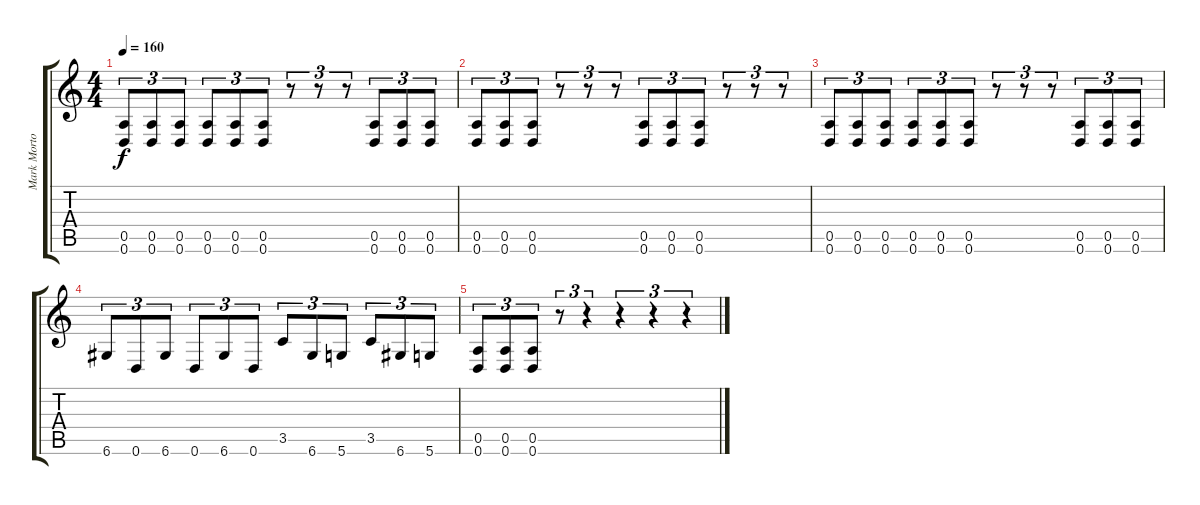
\track ("Mark Morton" "Mark Morto") {instrument distortionguitar}
\staff {score tabs}
\tuning (E4 B3 G3 D3 A2 D2) {hide}
\ts (4 4)
\tempo 160
\clef g2
\ks c
(0.5 0.6).8{tu (3 2) dy f} (0.5 0.6).8{tu (3 2)} (0.5 0.6).8{tu (3 2)} (0.5 0.6).8{tu (3 2)} (0.5 0.6).8{tu (3 2)} (0.5 0.6).8{tu (3 2)} r.8{tu (3 2)} r.8{tu (3 2)} r.8{tu (3 2)} (0.5 0.6).8{tu (3 2)} (0.5 0.6).8{tu (3 2)} (0.5 0.6).8{tu (3 2)} |
(0.5 0.6).8{tu (3 2)} (0.5 0.6).8{tu (3 2)} (0.5 0.6).8{tu (3 2)} r.8{tu (3 2)} r.8{tu (3 2)} r.8{tu (3 2)} (0.5 0.6).8{tu (3 2)} (0.5 0.6).8{tu (3 2)} (0.5 0.6).8{tu (3 2)} r.8{tu (3 2)} r.8{tu (3 2)} r.8{tu (3 2)} |
(0.5 0.6).8{tu (3 2)} (0.5 0.6).8{tu (3 2)} (0.5 0.6).8{tu (3 2)} (0.5 0.6).8{tu (3 2)} (0.5 0.6).8{tu (3 2)} (0.5 0.6).8{tu (3 2)} r.8{tu (3 2)} r.8{tu (3 2)} r.8{tu (3 2)} (0.5 0.6).8{tu (3 2)} (0.5 0.6).8{tu (3 2)} (0.5 0.6).8{tu (3 2)} |
6.6.8{tu (3 2)} 0.6.8{tu (3 2)} 6.6.8{tu (3 2)} 0.6.8{tu (3 2)} 6.6.8{tu (3 2)} 0.6.8{tu (3 2)} 3.5.8{tu (3 2)} 6.6.8{tu (3 2)} 5.6.8{tu (3 2)} 3.5.8{tu (3 2)} 6.6.8{tu (3 2)} 5.6.8{tu (3 2)} |
(0.5 0.6).8{tu (3 2)} (0.5 0.6).8{tu (3 2)} (0.5 0.6).8{tu (3 2)} r.8{tu (3 2)} r.4{tu (3 2)} r.4{tu (3 2)} r.4{tu (3 2)} r.4{tu (3 2)}
